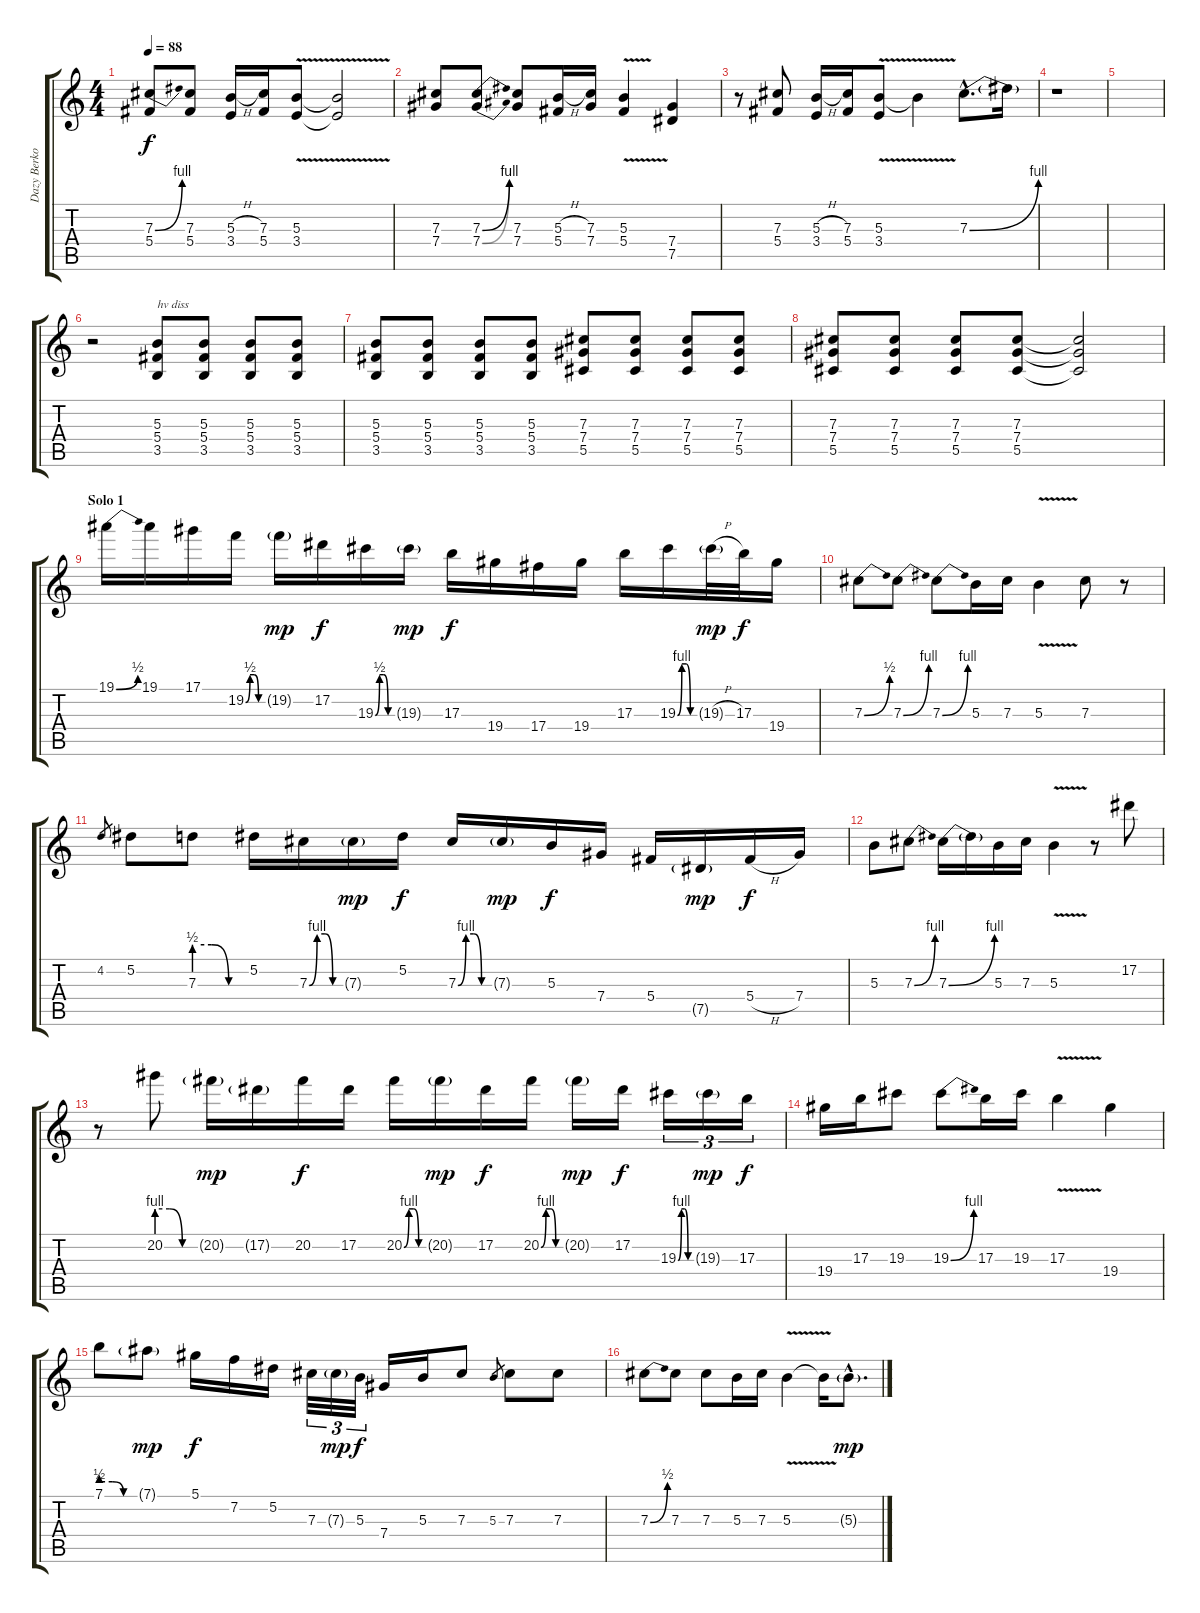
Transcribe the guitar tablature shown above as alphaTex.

\track ("Dazy Berkowitz (Lead Guitar)" "Dazy Berko") {instrument distortionguitar}
\staff {score tabs}
\tuning (Eb4 Bb3 Gb3 Db3 Ab2 Eb2) {hide}
\ts (4 4)
\tempo 88
\clef g2
\ks c
(7.3{be (bend 0 0 60 4)} 5.4).8{dy f} (7.3 5.4).8 (5.3{h} 3.4).16 (7.3 5.4).16 (5.3{v} 3.4).8 (5.3{t} 3.4{t}).2 |
(7.3 7.4).8 (7.3{be (bend 0 0 60 4)} 7.4{be (bend 0 0 60 4)}).8 (7.3 7.4).8 (5.3{h} 5.4).16 (7.3 7.4).16 (5.3{v} 5.4).4 (7.4 7.5).4 |
r.8 (7.3 5.4).8 (5.3{h} 3.4).16 (7.3 5.4).16 (5.3{v} 3.4).8 5.3{t}.4 7.3{be (bend 0 0 60 4) hac}.8{d} 7.3{t}.16 |
r.1 |
|
r.2 (5.3 5.4 3.5).8{txt "hv diss"} (5.3 5.4 3.5).8 (5.3 5.4 3.5).8 (5.3 5.4 3.5).8 |
(5.3 5.4 3.5).8 (5.3 5.4 3.5).8 (5.3 5.4 3.5).8 (5.3 5.4 3.5).8 (7.3 7.4 5.5).8 (7.3 7.4 5.5).8 (7.3 7.4 5.5).8 (7.3 7.4 5.5).8 |
(7.3 7.4 5.5).8 (7.3 7.4 5.5).8 (7.3 7.4 5.5).8 (7.3 7.4 5.5).8 (7.3{t} 7.4{t} 5.5{t}).2 |
\section ("" "Solo 1")
19.1{be (bend 0 0 60 2)}.16 19.1.16 17.1.16 19.2{be (custom 0 0 15 2 30 2 45 0 60 0)}.16 19.2{g}.16{dy mp} 17.2.16{dy f} 19.3{be (custom 0 0 15 2 30 2 45 0 60 0)}.16 19.3{g}.16{dy mp} 17.3.16{dy f} 19.4.16 17.4.16 19.4.16 17.3.16 19.3{be (custom 0 0 15 4 30 4 45 0 60 0)}.16 19.3{h g}.32{dy mp} 17.3.32{dy f} 19.4.16 |
7.3{be (bend 0 0 60 2)}.8 7.3{be (bend 0 0 60 4)}.8 7.3{be (bend 0 0 60 4)}.8 5.3.16 7.3.16 5.3{v}.4 7.3.8 r.8 |
4.2.8{gr} 5.2.8 7.3{be (custom 0 2 20 2 40 0 60 0)}.8 5.2.16 7.3{be (custom 0 0 15 4 30 4 45 0 60 0)}.16 7.3{g}.16{dy mp} 5.2.16{dy f} 7.3{be (custom 0 0 15 4 30 4 45 0 60 0)}.16 7.3{g}.16{dy mp} 5.3.16{dy f} 7.4.16 5.4.16 7.5{g}.16{dy mp} 5.4{h}.16{dy f} 7.4.16 |
5.3.8 7.3{be (bend 0 0 60 4)}.8 7.3{be (bend 0 0 60 4)}.16 7.3{t}.16 5.3.16 7.3.16 5.3{v}.4 r.8 17.2.8 |
r.8 20.2{be (custom 0 4 20 4 40 0 60 0)}.8 20.2{g}.16{dy mp} 17.2{g}.16 20.2.16{dy f} 17.2.16 20.2{be (custom 0 0 15 4 30 4 45 0 60 0)}.16 20.2{g}.16{dy mp} 17.2.16{dy f} 20.2{be (custom 0 0 15 4 30 4 45 0 60 0)}.16 20.2{g}.16{dy mp} 17.2.16{dy f} 19.3{be (custom 0 0 15 4 30 4 45 0 60 0)}.16{tu (3 2)} 19.3{g}.16{tu (3 2) dy mp} 17.3.16{tu (3 2) dy f} |
19.4.16 17.3.16 19.3.8 19.3{be (bend 0 0 60 4)}.8 17.3.16 19.3.16 17.3{v}.4 19.4.4 |
7.1{be (custom 0 2 20 2 40 0 60 0)}.8 7.1{g}.8{dy mp} 5.1.16{dy f} 7.2.16 5.2.16 7.3.32{tu (3 2)} 7.3{g}.32{tu (3 2) dy mp} 5.3.32{tu (3 2) dy f} 7.4.16 5.3.16 7.3.8 5.3.8{gr} 7.3.8 7.3.8 |
7.3{be (bend 0 0 60 2)}.8 7.3.8 7.3.8 5.3.16 7.3.16 5.3{v}.4 5.3{t}.16 5.3{g hac}.8{d dy mp}
